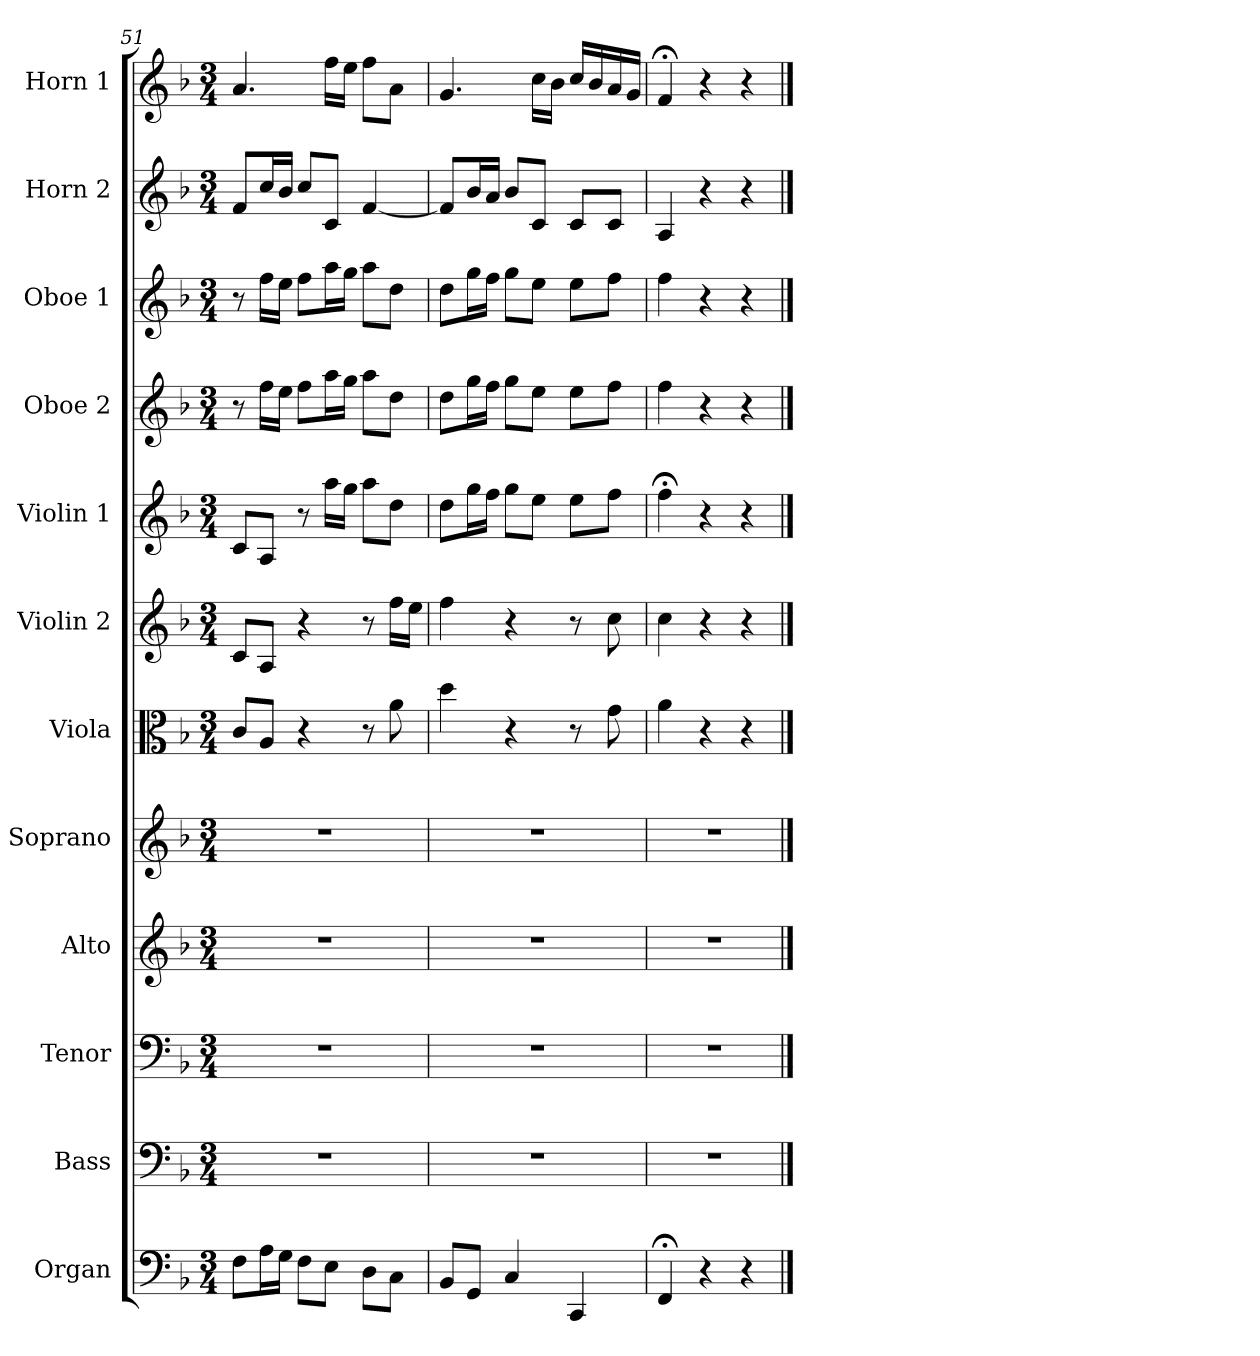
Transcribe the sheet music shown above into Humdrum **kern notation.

**kern	**kern	**kern	**kern	**kern	**kern	**kern	**kern	**kern	**kern	**kern	**kern
*part12	*part11	*part10	*part9	*part8	*part7	*part6	*part5	*part4	*part3	*part2	*part1
*staff12	*staff11	*staff10	*staff9	*staff8	*staff7	*staff6	*staff5	*staff4	*staff3	*staff2	*staff1
*I"Organ	*I"Bass	*I"Tenor	*I"Alto	*I"Soprano	*I"Viola	*I"Violin 2	*I"Violin 1	*I"Oboe 2	*I"Oboe 1	*I"Horn 2	*I"Horn 1
*I'Org	*I'B.	*I'T.	*I'A.	*I'S.	*I'Vla	*I'Vn2	*I'Vn1	*I'O1	*I'O1	*I'H2	*I'H1
*clefF4	*clefF4	*clefF4	*clefG2	*clefG2	*clefC3	*clefG2	*clefG2	*clefG2	*clefG2	*clefG2	*clefG2
*k[b-]	*k[b-]	*k[b-]	*k[b-]	*k[b-]	*k[b-]	*k[b-]	*k[b-]	*k[b-]	*k[b-]	*k[b-]	*k[b-]
*F:	*F:	*F:	*F:	*F:	*F:	*F:	*F:	*F:	*F:	*F:	*F:
*M3/4	*M3/4	*M3/4	*M3/4	*M3/4	*M3/4	*M3/4	*M3/4	*M3/4	*M3/4	*M3/4	*M3/4
=51	=51	=51	=51	=51	=51	=51	=51	=51	=51	=51	=51
8F\L	2.r	2.r	2.r	2.r	8c/L	8c/L	8c/L	8r	8r	8f/L	4.a/
16A\L	.	.	.	.	8A/J	8A/J	8A/J	16ff\LL	16ff\LL	16cc/L	.
16G\JJ	.	.	.	.	.	.	.	16ee\JJ	16ee\JJ	16b-/JJ	.
8F\L	.	.	.	.	4r	4r	8r	8ff\L	8ff\L	8cc/L	.
8E\J	.	.	.	.	.	.	16aa\LL	16aa\L	16aa\L	8c/J	16ff\LL
.	.	.	.	.	.	.	16gg\JJ	16gg\JJ	16gg\JJ	.	16ee\JJ
8D\L	.	.	.	.	8r	8r	8aa\L	8aa\L	8aa\L	[4f/	8ff\L
8C\J	.	.	.	.	8a\	16ff\LL	8dd\J	8dd\J	8dd\J	.	8a\J
.	.	.	.	.	.	16ee\JJ	.	.	.	.	.
=52	=52	=52	=52	=52	=52	=52	=52	=52	=52	=52	=52
8BB-/L	2.r	2.r	2.r	2.r	4dd\	4ff\	8dd\L	8dd\L	8dd\L	8f/L]	4.g/
8GG/J	.	.	.	.	.	.	16gg\L	16gg\L	16gg\L	16b-/L	.
.	.	.	.	.	.	.	16ff\JJ	16ff\JJ	16ff\JJ	16a/JJ	.
4C/	.	.	.	.	4r	4r	8gg\L	8gg\L	8gg\L	8b-/L	.
.	.	.	.	.	.	.	8ee\J	8ee\J	8ee\J	8c/J	16cc\LL
.	.	.	.	.	.	.	.	.	.	.	16b-\JJ
4CC/	.	.	.	.	8r	8r	8ee\L	8ee\L	8ee\L	8c/L	16cc/LL
.	.	.	.	.	.	.	.	.	.	.	16b-/
.	.	.	.	.	8g\	8cc\	8ff\J	8ff\J	8ff\J	8c/J	16a/
.	.	.	.	.	.	.	.	.	.	.	16g/JJ
=53	=53	=53	=53	=53	=53	=53	=53	=53	=53	=53	=53
4FF;</	2.r	2.r	2.r	2.r	4a\	4cc\	4ff;<\	4ff\	4ff\	4A/	4f;</
4r	.	.	.	.	4r	4r	4r	4r	4r	4r	4r
4r	.	.	.	.	4r	4r	4r	4r	4r	4r	4r
==	==	==	==	==	==	==	==	==	==	==	==
*-	*-	*-	*-	*-	*-	*-	*-	*-	*-	*-	*-
